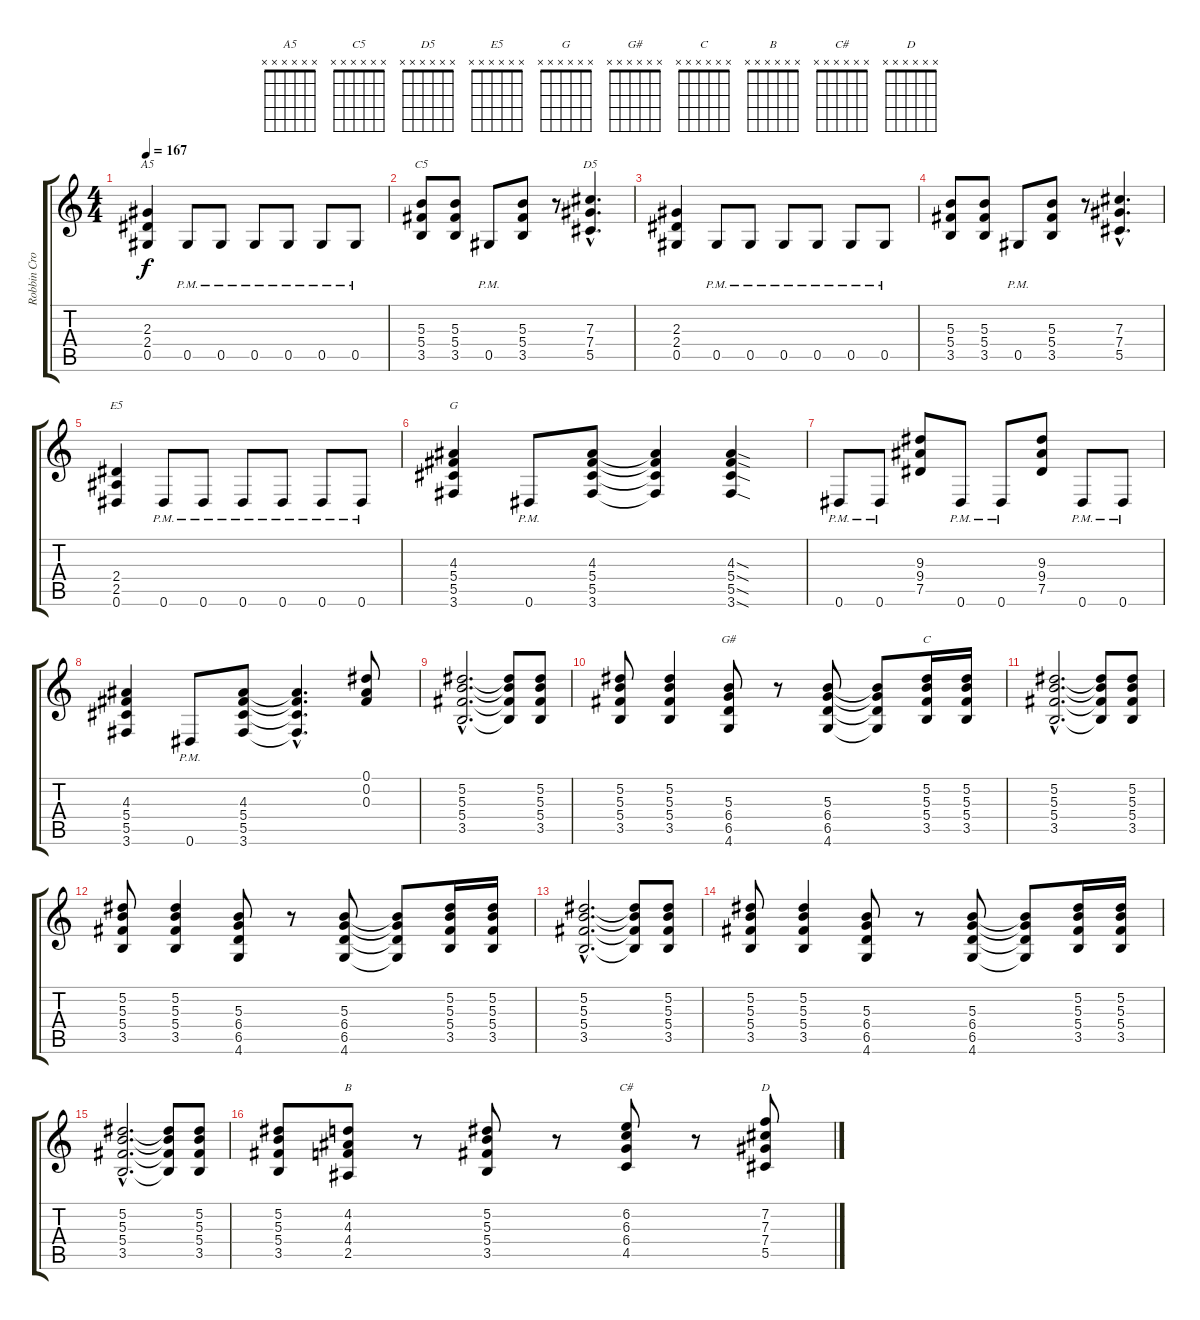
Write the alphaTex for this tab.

\track ("Robbin Crosby \"The King\" (R.I.P)" "Robbin Cro") {instrument distortionguitar}
\staff {score tabs}
\tuning (Eb4 Bb3 Gb3 Db3 Ab2 Eb2) {hide}
\chord ("A5" x x x x x x)
\chord ("C5" x x x x x x)
\chord ("D5" x x x x x x)
\chord ("E5" x x x x x x)
\chord ("G" x x x x x x)
\chord ("G#" x x x x x x)
\chord ("C" x x x x x x)
\chord ("B" x x x x x x)
\chord ("C#" x x x x x x)
\chord ("D" x x x x x x)
\ts (4 4)
\tempo 167
\clef g2
\ks c
(2.3 2.4 0.5).4{ch "A5" dy f} 0.5{pm}.8 0.5{pm}.8 0.5{pm}.8 0.5{pm}.8 0.5{pm}.8 0.5{pm}.8 |
(5.3 5.4 3.5).8{ch "C5"} (5.3 5.4 3.5).8 0.5{pm}.8 (5.3 5.4 3.5).8 r.8 (7.3{hac} 7.4{hac} 5.5{hac}).4{d ch "D5"} |
(2.3 2.4 0.5).4 0.5{pm}.8 0.5{pm}.8 0.5{pm}.8 0.5{pm}.8 0.5{pm}.8 0.5{pm}.8 |
(5.3 5.4 3.5).8 (5.3 5.4 3.5).8 0.5{pm}.8 (5.3 5.4 3.5).8 r.8 (7.3{hac} 7.4{hac} 5.5{hac}).4{d} |
(2.4 2.5 0.6).4{ch "E5"} 0.6{pm}.8 0.6{pm}.8 0.6{pm}.8 0.6{pm}.8 0.6{pm}.8 0.6{pm}.8 |
(4.3 5.4 5.5 3.6).4{ch "G"} 0.6{pm}.8 (4.3 5.4 5.5 3.6).8 (4.3{t} 5.4{t} 5.5{t} 3.6{t}).4 (4.3{sod} 5.4{sod} 5.5{sod} 3.6{sod}).4 |
0.6{pm}.8 0.6{pm}.8 (9.3 9.4 7.5).8 0.6{pm}.8 0.6{pm}.8 (9.3 9.4 7.5).8 0.6{pm}.8 0.6{pm}.8 |
(4.3 5.4 5.5 3.6).4 0.6{pm}.8 (4.3 5.4 5.5 3.6).8 (4.3{hac t} 5.4{hac t} 5.5{hac t} 3.6{hac t}).4{d} (0.1 0.2 0.3).8 |
(5.2{hac} 5.3{hac} 5.4{hac} 3.5{hac}).2{d} (5.2{t} 5.3{t} 5.4{t} 3.5{t}).8 (5.2 5.3 5.4 3.5).8 |
(5.2 5.3 5.4 3.5).8 (5.2 5.3 5.4 3.5).4 (5.3 6.4 6.5 4.6).8{ch "G#"} r.8 (5.3 6.4 6.5 4.6).8 (5.3{t} 6.4{t} 6.5{t} 4.6{t}).8 (5.2 5.3 5.4 3.5).16{ch "C"} (5.2 5.3 5.4 3.5).16 |
(5.2{hac} 5.3{hac} 5.4{hac} 3.5{hac}).2{d} (5.2{t} 5.3{t} 5.4{t} 3.5{t}).8 (5.2 5.3 5.4 3.5).8 |
(5.2 5.3 5.4 3.5).8 (5.2 5.3 5.4 3.5).4 (5.3 6.4 6.5 4.6).8 r.8 (5.3 6.4 6.5 4.6).8 (5.3{t} 6.4{t} 6.5{t} 4.6{t}).8 (5.2 5.3 5.4 3.5).16 (5.2 5.3 5.4 3.5).16 |
(5.2{hac} 5.3{hac} 5.4{hac} 3.5{hac}).2{d} (5.2{t} 5.3{t} 5.4{t} 3.5{t}).8 (5.2 5.3 5.4 3.5).8 |
(5.2 5.3 5.4 3.5).8 (5.2 5.3 5.4 3.5).4 (5.3 6.4 6.5 4.6).8 r.8 (5.3 6.4 6.5 4.6).8 (5.3{t} 6.4{t} 6.5{t} 4.6{t}).8 (5.2 5.3 5.4 3.5).16 (5.2 5.3 5.4 3.5).16 |
(5.2{hac} 5.3{hac} 5.4{hac} 3.5{hac}).2{d} (5.2{t} 5.3{t} 5.4{t} 3.5{t}).8 (5.2 5.3 5.4 3.5).8 |
(5.2 5.3 5.4 3.5).8 (4.2 4.3 4.4 2.5).8{ch "B"} r.8 (5.2 5.3 5.4 3.5).8 r.8 (6.2 6.3 6.4 4.5).8{ch "C#"} r.8 (7.2 7.3 7.4 5.5).8{ch "D"}
